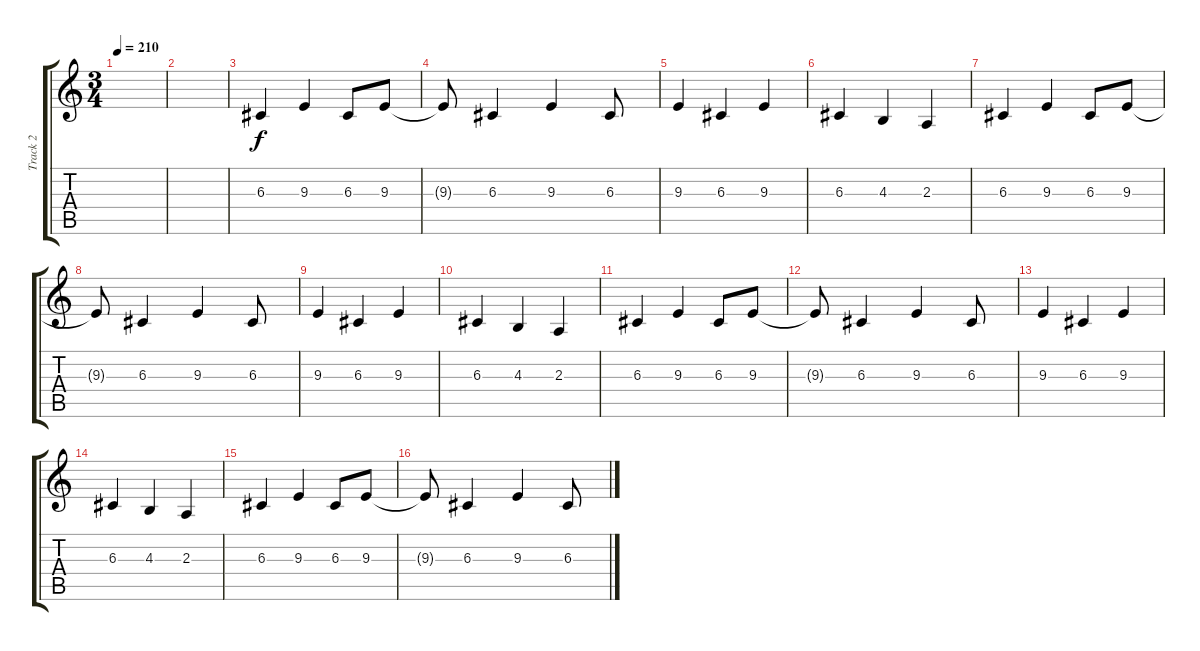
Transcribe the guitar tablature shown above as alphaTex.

\track ("Track 2" "Track 2") {instrument glockenspiel}
\staff {score tabs}
\tuning (E4 B3 G3 D3 A2 E2) {hide}
\ts (3 4)
\tempo 210
\clef g2
\ks c
|
|
6.3.4 9.3.4 6.3.8 9.3.8 |
9.3{t}.8 6.3.4 9.3.4 6.3.8 |
9.3.4 6.3.4 9.3.4 |
6.3.4 4.3.4 2.3.4 |
6.3.4 9.3.4 6.3.8 9.3.8 |
9.3{t}.8 6.3.4 9.3.4 6.3.8 |
9.3.4 6.3.4 9.3.4 |
6.3.4 4.3.4 2.3.4 |
6.3.4 9.3.4 6.3.8 9.3.8 |
9.3{t}.8 6.3.4 9.3.4 6.3.8 |
9.3.4 6.3.4 9.3.4 |
6.3.4 4.3.4 2.3.4 |
6.3.4 9.3.4 6.3.8 9.3.8 |
9.3{t}.8 6.3.4 9.3.4 6.3.8
